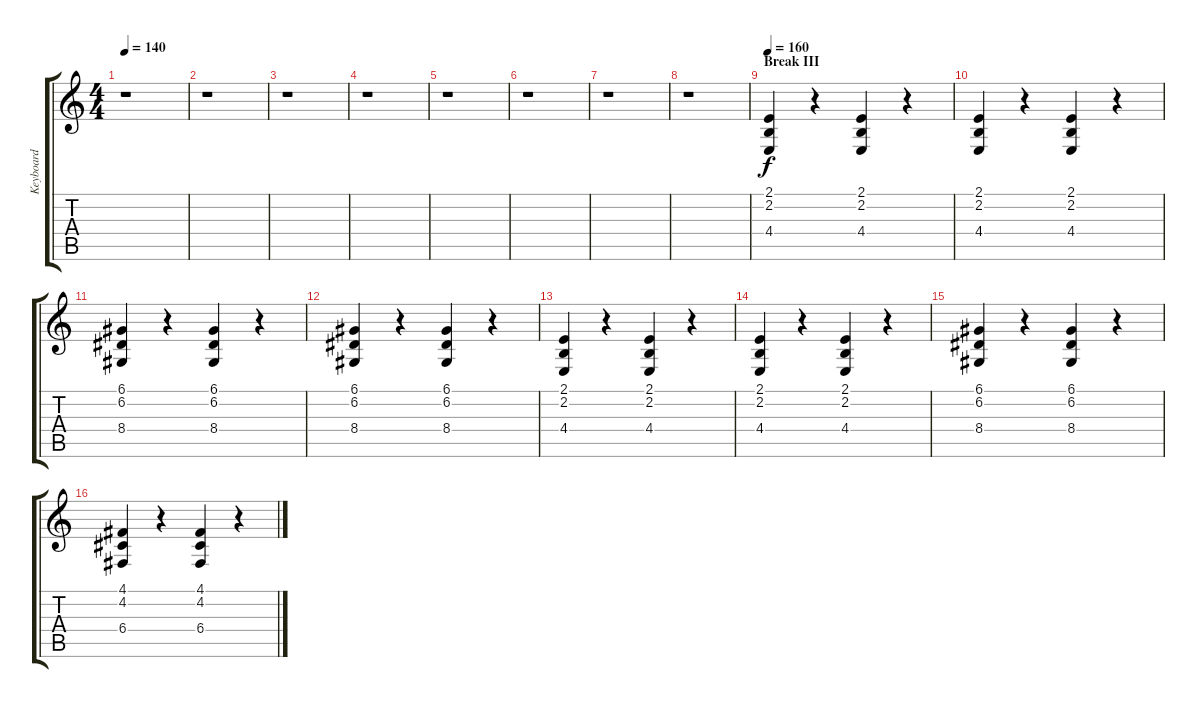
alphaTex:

\track ("Keyboard" "Keyboard") {instrument stringensemble2}
\staff {score tabs}
\tuning (D4 A3 F3 C3 G2 D2) {hide}
\ts (4 4)
\tempo 140
\clef g2
\ks c
r.1{dy f} |
r.1 |
r.1 |
r.1 |
r.1 |
r.1 |
r.1 |
r.1 |
\section ("" "Break III")
\tempo 160
(2.1 2.2 4.4).4{volume 12 instrument stringensemble1} r.4 (2.1 2.2 4.4).4 r.4 |
(2.1 2.2 4.4).4 r.4 (2.1 2.2 4.4).4 r.4 |
(6.1 6.2 8.4).4 r.4 (6.1 6.2 8.4).4 r.4 |
(6.1 6.2 8.4).4 r.4 (6.1 6.2 8.4).4 r.4 |
(2.1 2.2 4.4).4 r.4 (2.1 2.2 4.4).4 r.4 |
(2.1 2.2 4.4).4 r.4 (2.1 2.2 4.4).4 r.4 |
(6.1 6.2 8.4).4 r.4 (6.1 6.2 8.4).4 r.4 |
(4.1 4.2 6.4).4 r.4 (4.1 4.2 6.4).4 r.4
